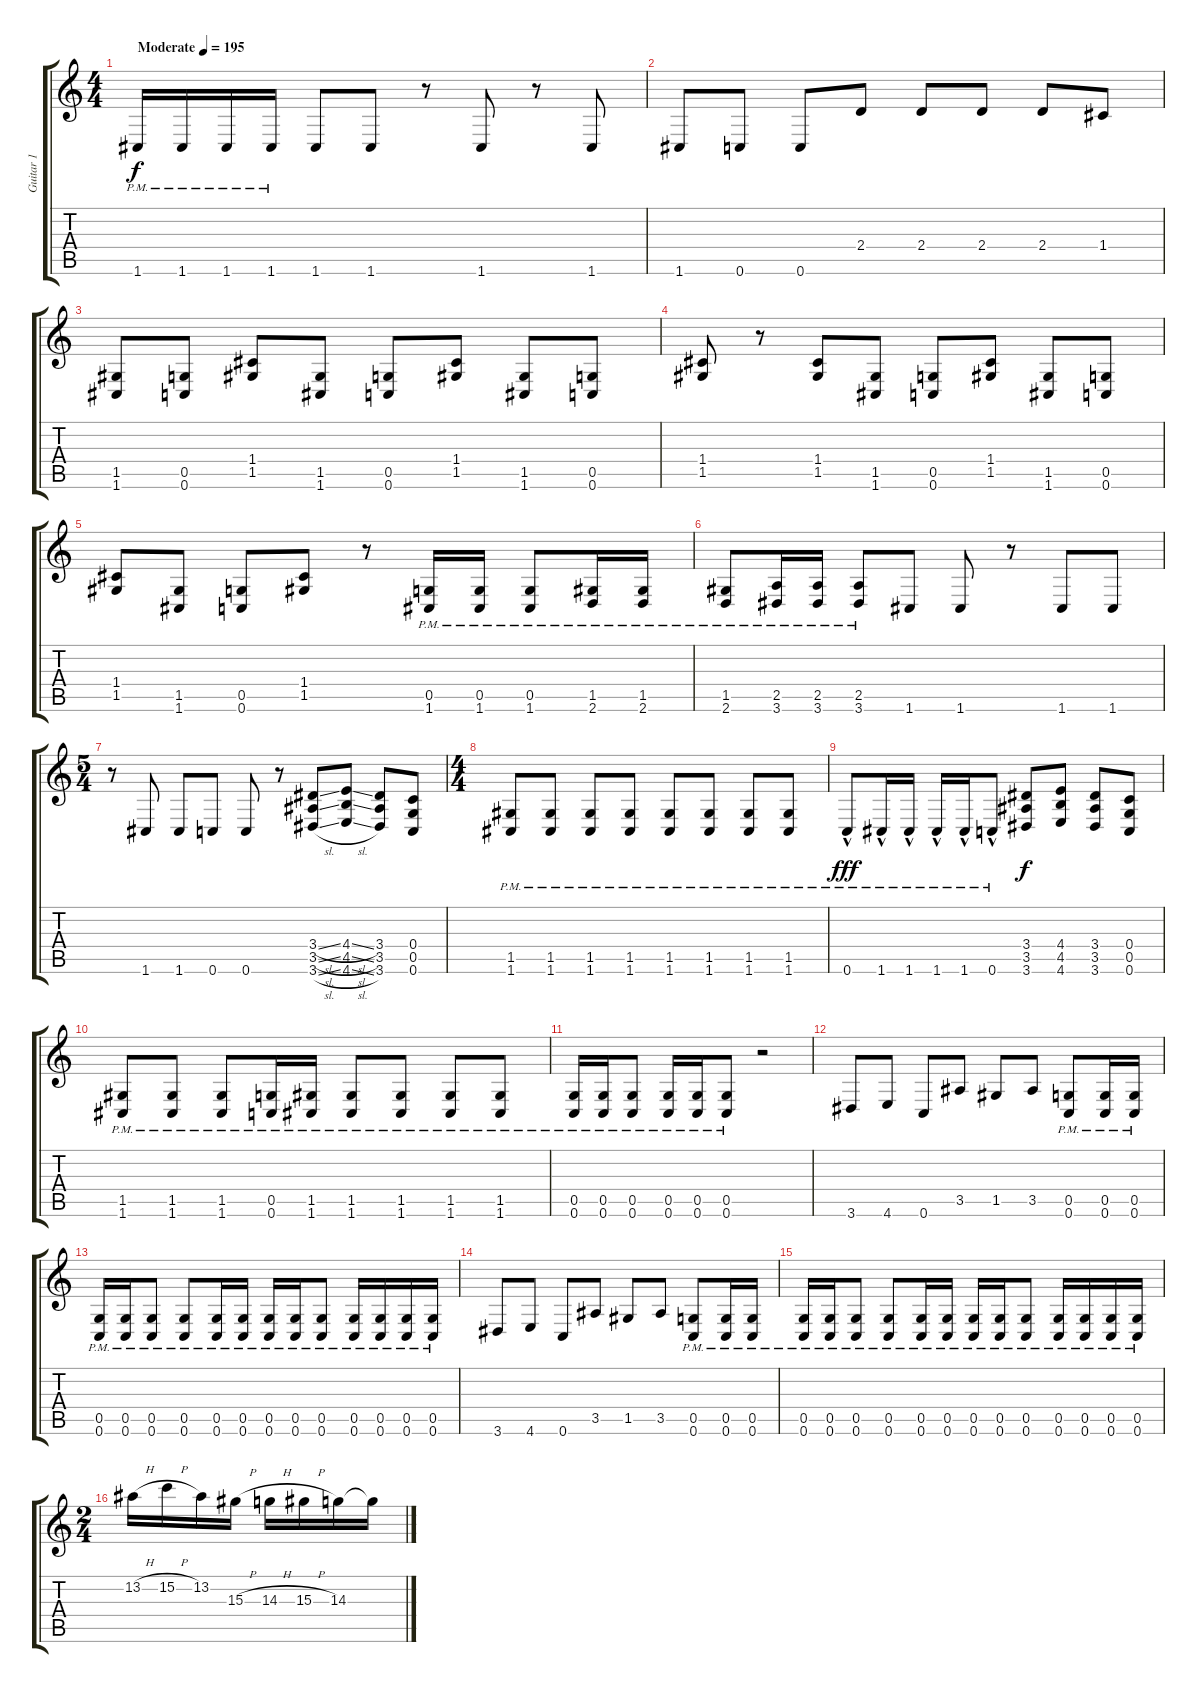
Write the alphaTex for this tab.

\track ("Guitar 1" "Guitar 1") {instrument distortionguitar}
\staff {score tabs}
\tuning (D4 A3 F3 C3 G2 C2) {hide}
\ts (4 4)
\tempo (195 "Moderate")
\clef g2
\ks c
1.6{pm}.16{dy f instrument distortionguitar} 1.6{pm}.16 1.6{pm}.16 1.6{pm}.16 1.6.8 1.6.8 r.8 1.6.8 r.8 1.6.8 |
1.6.8 0.6.8 0.6.8 2.4.8 2.4.8 2.4.8 2.4.8 1.4.8 |
(1.5 1.6).8 (0.5 0.6).8 (1.4 1.5).8 (1.5 1.6).8 (0.5 0.6).8 (1.4 1.5).8 (1.5 1.6).8 (0.5 0.6).8 |
(1.4 1.5).8 r.8 (1.4 1.5).8 (1.5 1.6).8 (0.5 0.6).8 (1.4 1.5).8 (1.5 1.6).8 (0.5 0.6).8 |
(1.4 1.5).8 (1.5 1.6).8 (0.5 0.6).8 (1.4 1.5).8 r.8 (0.5{pm} 1.6{pm}).16 (0.5{pm} 1.6{pm}).16 (0.5{pm} 1.6{pm}).8 (1.5{pm} 2.6{pm}).16 (1.5{pm} 2.6{pm}).16 |
(1.5{pm} 2.6{pm}).8 (2.5{pm} 3.6{pm}).16 (2.5{pm} 3.6{pm}).16 (2.5{pm} 3.6{pm}).8 1.6.8 1.6.8 r.8 1.6.8 1.6.8 |
\ts (5 4)
r.8 1.6.8 1.6.8 0.6.8 0.6.8 r.8 (3.4{sl} 3.5{sl} 3.6{sl}).8 (4.4{sl} 4.5{sl} 4.6{sl}).8 (3.4 3.5 3.6).8 (0.4 0.5 0.6).8 |
\ts (4 4)
(1.5{pm} 1.6).8 (1.5{pm} 1.6).8 (1.5{pm} 1.6).8 (1.5{pm} 1.6).8 (1.5{pm} 1.6).8 (1.5{pm} 1.6).8 (1.5{pm} 1.6).8 (1.5{pm} 1.6).8 |
0.6{hac pm}.8{dy fff} 1.6{hac pm}.16 1.6{hac pm}.16 1.6{hac pm}.16 1.6{hac pm}.16 0.6{hac pm}.8 (3.4 3.5 3.6).8{dy f} (4.4 4.5 4.6).8 (3.4 3.5 3.6).8 (0.4 0.5 0.6).8 |
(1.5{pm} 1.6).8 (1.5{pm} 1.6).8 (1.5{pm} 1.6).8 (0.5{pm} 0.6).16 (1.5{pm} 1.6).16 (1.5{pm} 1.6).8 (1.5{pm} 1.6).8 (1.5{pm} 1.6).8 (1.5{pm} 1.6).8 |
(0.5{pm} 0.6{pm}).16 (0.5{pm} 0.6{pm}).16 (0.5{pm} 0.6{pm}).8 (0.5{pm} 0.6{pm}).16 (0.5{pm} 0.6{pm}).16 (0.5{pm} 0.6{pm}).8 r.2 |
3.6.8 4.6.8 0.6.8 3.5.8 1.5.8 3.5.8 (0.5{pm} 0.6{pm}).8 (0.5{pm} 0.6{pm}).16 (0.5{pm} 0.6{pm}).16 |
(0.5{pm} 0.6{pm}).16 (0.5{pm} 0.6{pm}).16 (0.5{pm} 0.6{pm}).8 (0.5{pm} 0.6{pm}).8 (0.5{pm} 0.6{pm}).16 (0.5{pm} 0.6{pm}).16 (0.5{pm} 0.6{pm}).16 (0.5{pm} 0.6{pm}).16 (0.5{pm} 0.6{pm}).8 (0.5{pm} 0.6{pm}).16 (0.5{pm} 0.6{pm}).16 (0.5{pm} 0.6{pm}).16 (0.5{pm} 0.6{pm}).16 |
3.6.8 4.6.8 0.6.8 3.5.8 1.5.8 3.5.8 (0.5{pm} 0.6{pm}).8 (0.5{pm} 0.6{pm}).16 (0.5{pm} 0.6{pm}).16 |
(0.5{pm} 0.6{pm}).16 (0.5{pm} 0.6{pm}).16 (0.5{pm} 0.6{pm}).8 (0.5{pm} 0.6{pm}).8 (0.5{pm} 0.6{pm}).16 (0.5{pm} 0.6{pm}).16 (0.5{pm} 0.6{pm}).16 (0.5{pm} 0.6{pm}).16 (0.5{pm} 0.6{pm}).8 (0.5{pm} 0.6{pm}).16 (0.5{pm} 0.6{pm}).16 (0.5{pm} 0.6{pm}).16 (0.5{pm} 0.6{pm}).16 |
\ts (2 4)
13.2{h}.16 15.2{h}.16 13.2.16 15.3{h}.16 14.3{h}.16 15.3{h}.16 14.3.16 14.3{t}.16
